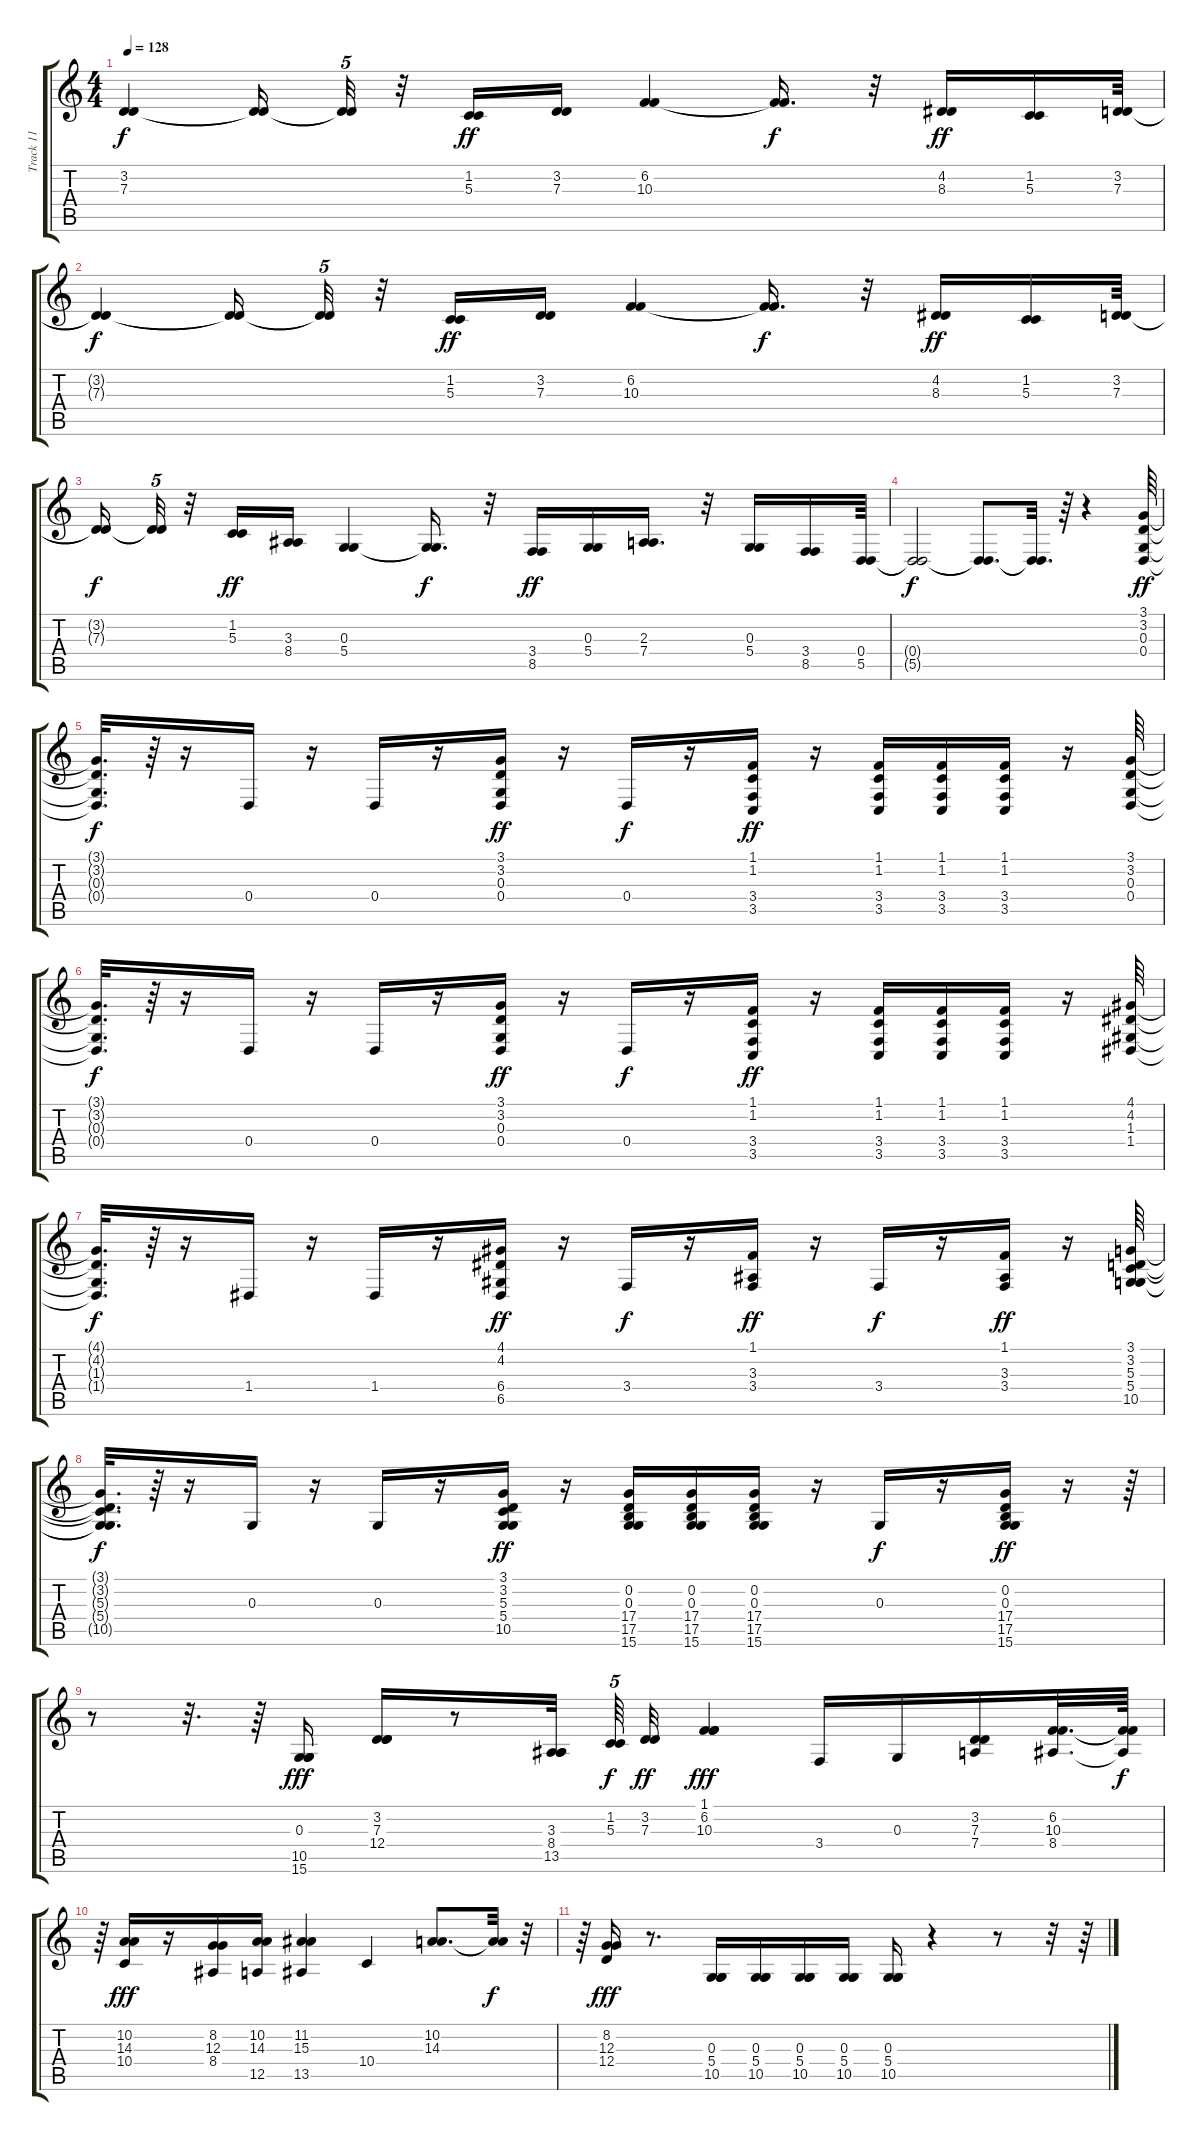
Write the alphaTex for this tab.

\track ("Track 11" "Track 11") {instrument frenchhorn}
\staff {score tabs}
\tuning (E4 B3 G3 D3 A2 E2) {hide}
\ts (4 4)
\tempo 128
\clef g2
\ks c
(3.2{t} 7.3{t}).4{dy f} (3.2{t} 7.3{t}).16 (3.2{t} 7.3{t}).32{tu (5 4)} r.32 (1.2 5.3).16{dy ff} (3.2 7.3).16 (6.2 10.3).4 (6.2{t} 10.3{t}).16{d dy f} r.32 (4.2 8.3).16{dy ff} (1.2 5.3).16 (3.2 7.3).64 |
(3.2{t} 7.3{t}).4{dy f} (3.2{t} 7.3{t}).16 (3.2{t} 7.3{t}).32{tu (5 4)} r.32 (1.2 5.3).16{dy ff} (3.2 7.3).16 (6.2 10.3).4 (6.2{t} 10.3{t}).16{d dy f} r.32 (4.2 8.3).16{dy ff} (1.2 5.3).16 (3.2 7.3).64 |
(3.2{t} 7.3{t}).16{dy f} (3.2{t} 7.3{t}).32{tu (5 4)} r.32 (1.2 5.3).16{dy ff} (3.3 8.4).16 (0.3 5.4).4 (0.3{t} 5.4{t}).16{d dy f} r.32 (3.4 8.5).16{dy ff} (0.3 5.4).16 (2.3 7.4).16{d} r.32 (0.3 5.4).16 (3.4 8.5).16 (0.4 5.5).64 |
(0.4{t} 5.5{t}).2{dy f} (0.4{t} 5.5{t}).8{d} (0.4{t} 5.5{t}).32{d} r.64 r.4 (3.1 3.2 0.3 0.4).64{dy ff} |
(3.1{t} 3.2{t} 0.3{t} 0.4{t}).32{d dy f} r.64 r.16 0.4.16 r.16 0.4.16 r.16 (3.1 3.2 0.3 0.4).16{dy ff} r.16 0.4.16{dy f} r.16 (1.1 1.2 3.4 3.5).16{dy ff} r.16 (1.1 1.2 3.4 3.5).16 (1.1 1.2 3.4 3.5).16 (1.1 1.2 3.4 3.5).16 r.16 (3.1 3.2 0.3 0.4).64 |
(3.1{t} 3.2{t} 0.3{t} 0.4{t}).32{d dy f} r.64 r.16 0.4.16 r.16 0.4.16 r.16 (3.1 3.2 0.3 0.4).16{dy ff} r.16 0.4.16{dy f} r.16 (1.1 1.2 3.4 3.5).16{dy ff} r.16 (1.1 1.2 3.4 3.5).16 (1.1 1.2 3.4 3.5).16 (1.1 1.2 3.4 3.5).16 r.16 (4.1 4.2 1.3 1.4).64 |
(4.1{t} 4.2{t} 1.3{t} 1.4{t}).32{d dy f} r.64 r.16 1.4.16 r.16 1.4.16 r.16 (4.1 4.2 6.4 6.5).16{dy ff} r.16 3.4.16{dy f} r.16 (1.1 3.3 3.4).16{dy ff} r.16 3.4.16{dy f} r.16 (1.1 3.3 3.4).16{dy ff} r.16 (3.1 3.2 5.3 5.4 10.5).64 |
(3.1{t} 3.2{t} 5.3{t} 5.4{t} 10.5{t}).32{d dy f} r.64 r.16 0.3.16 r.16 0.3.16 r.16 (3.1 3.2 5.3 5.4 10.5).16{dy ff} r.16 (0.2 0.3 17.4 17.5 15.6).16 (0.2 0.3 17.4 17.5 15.6).16 (0.2 0.3 17.4 17.5 15.6).16 r.16 0.3.16{dy f} r.16 (0.2 0.3 17.4 17.5 15.6).16{dy ff} r.16 r.64 |
r.8 r.32{d} r.64 (0.3 10.5 15.6).16{dy fff instrument frenchhorn} (3.2 7.3 12.4).16 r.8 (3.3 8.4 13.5).32{beam splitsecondary} (1.2 5.3).64{tu (5 4) dy f} (3.2 7.3).32{dy ff} (1.1 6.2 10.3).4{dy fff} 3.4.16 0.3.16 (3.2 7.3 7.4).16 (6.2 10.3 8.4).32{d} (6.2{t} 10.3{t} 8.4{t}).64{dy f} |
r.64 (10.2 14.3 10.4).16{dy fff} r.16 (8.2 12.3 8.4).16 (10.2 14.3 12.5).16 (11.2 15.3 13.5).4 10.4.4 (10.2 14.3).8{d} (10.2{t} 14.3{t}).32{dy f} r.32{tu (5 4)} |
r.64 (8.2 12.3 12.4).16{dy fff} r.8{d} (0.3 5.4 10.5).16 (0.3 5.4 10.5).16 (0.3 5.4 10.5).16 (0.3 5.4 10.5).16 (0.3 5.4 10.5).16 r.4 r.8 r.32 r.64
